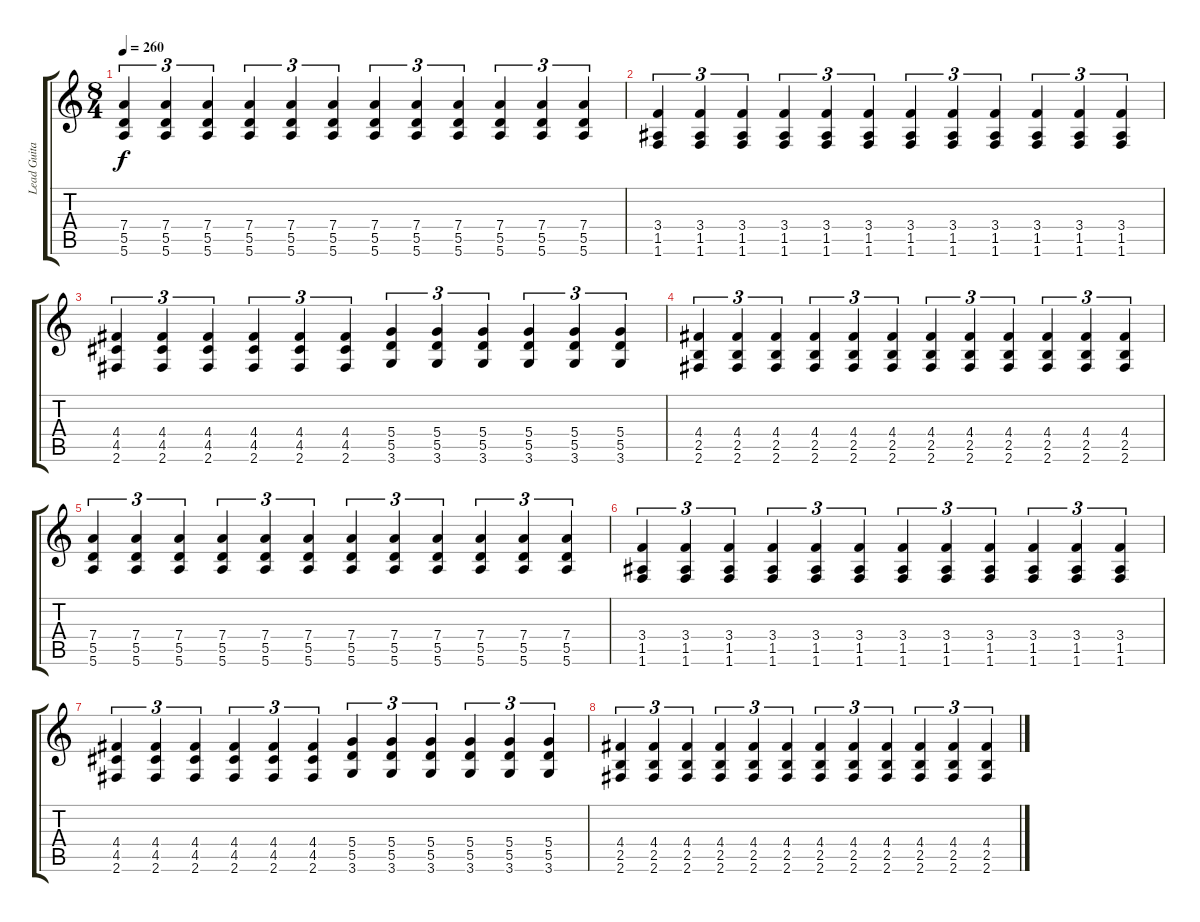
\track ("Lead Guitar - > Galder" "Lead Guita") {instrument distortionguitar}
\staff {score tabs}
\tuning (E4 B3 G3 D3 A2 E2) {hide}
\ts (8 4)
\tempo 260
\clef g2
\ks c
(7.4 5.5 5.6).4{tu (3 2) dy f} (7.4 5.5 5.6).4{tu (3 2)} (7.4 5.5 5.6).4{tu (3 2)} (7.4 5.5 5.6).4{tu (3 2)} (7.4 5.5 5.6).4{tu (3 2)} (7.4 5.5 5.6).4{tu (3 2)} (7.4 5.5 5.6).4{tu (3 2)} (7.4 5.5 5.6).4{tu (3 2)} (7.4 5.5 5.6).4{tu (3 2)} (7.4 5.5 5.6).4{tu (3 2)} (7.4 5.5 5.6).4{tu (3 2)} (7.4 5.5 5.6).4{tu (3 2)} |
(3.4 1.5 1.6).4{tu (3 2)} (3.4 1.5 1.6).4{tu (3 2)} (3.4 1.5 1.6).4{tu (3 2)} (3.4 1.5 1.6).4{tu (3 2)} (3.4 1.5 1.6).4{tu (3 2)} (3.4 1.5 1.6).4{tu (3 2)} (3.4 1.5 1.6).4{tu (3 2)} (3.4 1.5 1.6).4{tu (3 2)} (3.4 1.5 1.6).4{tu (3 2)} (3.4 1.5 1.6).4{tu (3 2)} (3.4 1.5 1.6).4{tu (3 2)} (3.4 1.5 1.6).4{tu (3 2)} |
(4.4 4.5 2.6).4{tu (3 2)} (4.4 4.5 2.6).4{tu (3 2)} (4.4 4.5 2.6).4{tu (3 2)} (4.4 4.5 2.6).4{tu (3 2)} (4.4 4.5 2.6).4{tu (3 2)} (4.4 4.5 2.6).4{tu (3 2)} (5.4 5.5 3.6).4{tu (3 2)} (5.4 5.5 3.6).4{tu (3 2)} (5.4 5.5 3.6).4{tu (3 2)} (5.4 5.5 3.6).4{tu (3 2)} (5.4 5.5 3.6).4{tu (3 2)} (5.4 5.5 3.6).4{tu (3 2)} |
(4.4 2.5 2.6).4{tu (3 2)} (4.4 2.5 2.6).4{tu (3 2)} (4.4 2.5 2.6).4{tu (3 2)} (4.4 2.5 2.6).4{tu (3 2)} (4.4 2.5 2.6).4{tu (3 2)} (4.4 2.5 2.6).4{tu (3 2)} (4.4 2.5 2.6).4{tu (3 2)} (4.4 2.5 2.6).4{tu (3 2)} (4.4 2.5 2.6).4{tu (3 2)} (4.4 2.5 2.6).4{tu (3 2)} (4.4 2.5 2.6).4{tu (3 2)} (4.4 2.5 2.6).4{tu (3 2)} |
(7.4 5.5 5.6).4{tu (3 2)} (7.4 5.5 5.6).4{tu (3 2)} (7.4 5.5 5.6).4{tu (3 2)} (7.4 5.5 5.6).4{tu (3 2)} (7.4 5.5 5.6).4{tu (3 2)} (7.4 5.5 5.6).4{tu (3 2)} (7.4 5.5 5.6).4{tu (3 2)} (7.4 5.5 5.6).4{tu (3 2)} (7.4 5.5 5.6).4{tu (3 2)} (7.4 5.5 5.6).4{tu (3 2)} (7.4 5.5 5.6).4{tu (3 2)} (7.4 5.5 5.6).4{tu (3 2)} |
(3.4 1.5 1.6).4{tu (3 2)} (3.4 1.5 1.6).4{tu (3 2)} (3.4 1.5 1.6).4{tu (3 2)} (3.4 1.5 1.6).4{tu (3 2)} (3.4 1.5 1.6).4{tu (3 2)} (3.4 1.5 1.6).4{tu (3 2)} (3.4 1.5 1.6).4{tu (3 2)} (3.4 1.5 1.6).4{tu (3 2)} (3.4 1.5 1.6).4{tu (3 2)} (3.4 1.5 1.6).4{tu (3 2)} (3.4 1.5 1.6).4{tu (3 2)} (3.4 1.5 1.6).4{tu (3 2)} |
(4.4 4.5 2.6).4{tu (3 2)} (4.4 4.5 2.6).4{tu (3 2)} (4.4 4.5 2.6).4{tu (3 2)} (4.4 4.5 2.6).4{tu (3 2)} (4.4 4.5 2.6).4{tu (3 2)} (4.4 4.5 2.6).4{tu (3 2)} (5.4 5.5 3.6).4{tu (3 2)} (5.4 5.5 3.6).4{tu (3 2)} (5.4 5.5 3.6).4{tu (3 2)} (5.4 5.5 3.6).4{tu (3 2)} (5.4 5.5 3.6).4{tu (3 2)} (5.4 5.5 3.6).4{tu (3 2)} |
(4.4 2.5 2.6).4{tu (3 2)} (4.4 2.5 2.6).4{tu (3 2)} (4.4 2.5 2.6).4{tu (3 2)} (4.4 2.5 2.6).4{tu (3 2)} (4.4 2.5 2.6).4{tu (3 2)} (4.4 2.5 2.6).4{tu (3 2)} (4.4 2.5 2.6).4{tu (3 2)} (4.4 2.5 2.6).4{tu (3 2)} (4.4 2.5 2.6).4{tu (3 2)} (4.4 2.5 2.6).4{tu (3 2)} (4.4 2.5 2.6).4{tu (3 2)} (4.4 2.5 2.6).4{tu (3 2)}
